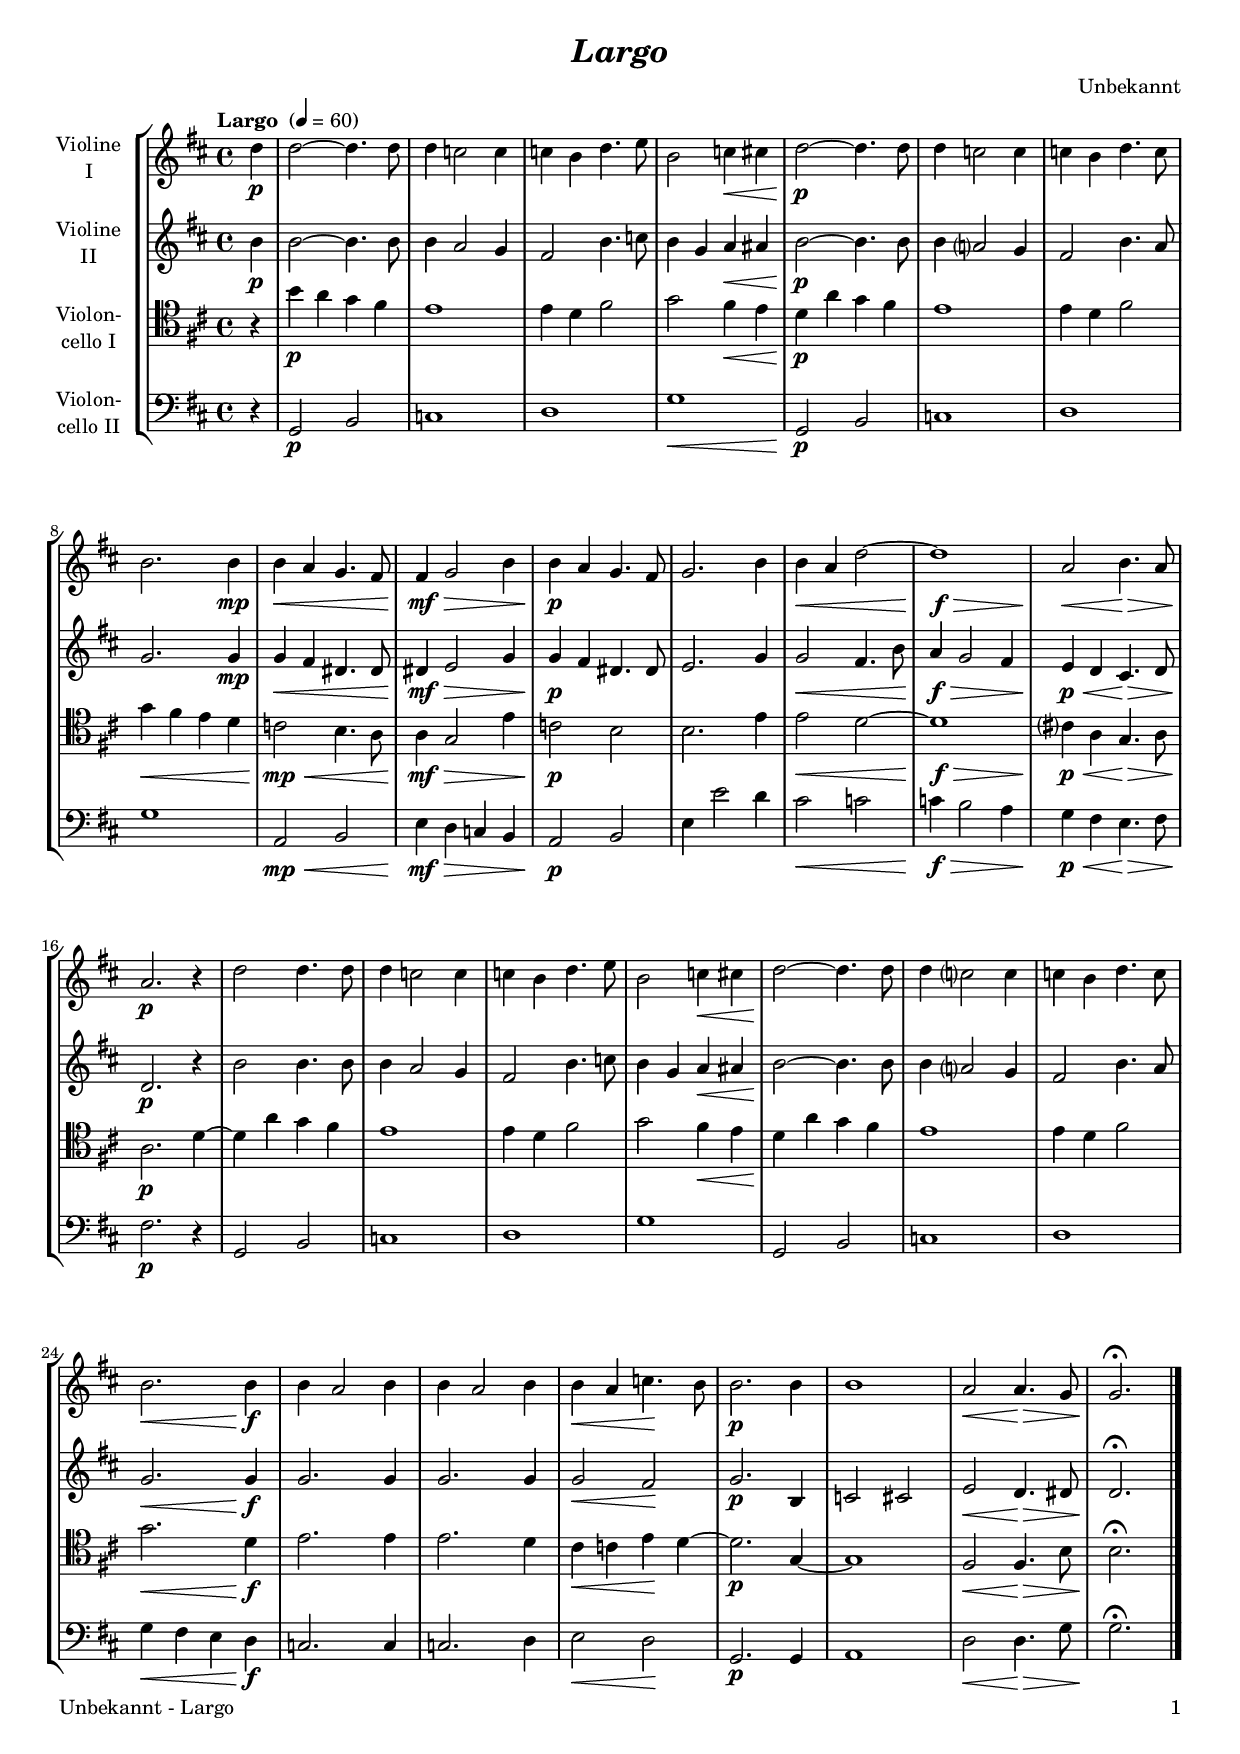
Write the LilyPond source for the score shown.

\version "2.24.1"
\include "deutsch.ly"

#(set-global-staff-size 17.5)

\header {
  title     = \markup \bold \italic "Largo"
  composer  = "Unbekannt"
%  arranger  = ""
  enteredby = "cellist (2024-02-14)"
%  piece     = ""
}

voiceconsts = {
  \key es \major
  \time 4/4
  \clef "treble"
%  \numericTimeSignature
  \compressEmptyMeasures
  % Set default beaming for all staves
%  \set Timing.beamExceptions = #'()
%  \set Timing.baseMoment     = #(ly:make-moment 1 4)
%  \set Timing.beatStructure  = #'(1 1 1 1)
  \tempo "Largo " 4=60
}

mist = "string ensemble 1"
mivl = "violin"
miba = "cello"
mipz = "pizzicato strings"

adag = \mark \markup \box \italic "Adagio"

va = \relative c'' {
  \voiceconsts

  \partial 4 es4\p
  es2~ es4. es8
  es4 des2 des4
  des c es4. f8
  c2 des4\< d

  es2~\!\p es4. es8
  es4 des2 des4
  des c es4. des8
  c2. c4\mp
  c\< b as4. g8

  g4\!\mf\> as2 c4
  c\!\p b as4. g8
  as2. c4
  c\< b es2~
  es1\f\>
  b2\!\< c4.\!\> b8

  b2.\!\p r4
  es2 es4. es8
  es4 des2 des4
  des c es4. f8
  c2 des4\< d
  es2~\! es4. es8

  es4 des?2 des4
  des c es4. des8
  c2.\< c4\!\f
  c b2 c4
  c b2 c4
  c\< b des4.\! c8

  c2.\p c4
  c1
  b2\< b4.\!\> as8
  as2.\!\fermata \bar "|."
}

vb = \relative c'' {
  \voiceconsts

  \partial 4 c4\p
  c2~ c4. c8
  c4 b2 as4
  g2 c4. des8
  c4 as b\< h

  c2~\!\p c4. c8
  c4 b?2 as4
  g2 c4. b8
  as2. as4\mp
  as\< g e4. e8

  e4\!\mf\> f2 as4
  as\!\p g e4. e8
  f2. as4
  as2\< g4. c8
  b4\!\f\> as2 g4
  f\!\p\< es d4.\!\> es8

  es2.\!\p r4
  c'2 c4. c8
  c4 b2 as4
  g2 c4. des8
  c4 as b\< h
  c2~\! c4. c8

  c4 b?2 as4
  g2 c4. b8
  as2.\< as4\!\f
  as2. as4
  as2. as4
  as2\< g\!

  as2.\p c,4
  des2 d
  f\< es4.\!\> e8
  es2.\!\fermata \bar "|."
}

vc = \relative c'' {
  \voiceconsts
  \clef "tenor"
  
  \partial 4 r4
  c\p b as g
  f1
  f4 es g2
  as g4\< f

  es\!\p b' as g
  f1
  f4 es g2
  as4\< g f es
  des2\!\mp\< c4. b8

  b4\!\mf\> as2 f'4
  des2\!\p c
  c2. f4
  f2\< es~
  es1\!\f\>
  d?4\!\p\< b as4.\!\> b8

  b2.\!\p es4~
  es b' as g
  f1
  f4 es g2
  as g4\< f
  es\! b' as g

  f1
  f4 es g2
  as2.\< es4\!\f
  f2. f4
  f2. es4
  d\< des f\!es~

  es2.\p as,4~
  as1
  g2\< g4.\!\> c8
  \partial 2. c2.\!\fermata \bar "|."
}

vd = \relative c {
  \voiceconsts
  \clef "bass"
  
  \partial 4 r4
  as2\p c
  des1
  es
  as\<

  as,2\!\p c
  des1
  es
  as
  b,2\mp\< c

  f4\!\mf\> es des c
  b2\!\p c
  f4 f'2 es4
  d2\< des
  des4\!\f\> c2 b4
  as\!\p\< g f4.\!\> g8

  g2.\!\p r4
  as,2 c
  des1
  es
  as
  as,2 c

  des1
  es
  as4\< g f es\!\f
  des2. des4
  des2. es4
  f2\< es\!

  as,2.\p as4
  b1
  es2\< es4.\!\> as8
  \partial 2. as2.\!\fermata \bar "|."
}


music = \new StaffGroup <<
      \new Staff {
	\set Staff.midiInstrument = \mivl
	\set Staff.instrumentName = \markup \center-column { "Violine" "I" }
	\transpose es d { \va }
      }

      \new Staff {
	\set Staff.midiInstrument = \mivl
	\set Staff.instrumentName = \markup \center-column { "Violine" "II" }
	\transpose es d { \vb }
      }

      \new Staff {
	\set Staff.midiInstrument = \miba
	\set Staff.instrumentName = \markup \center-column { "Violon-" "cello I" }
	\transpose es d { \vc }
      }

      \new Staff {
	\set Staff.midiInstrument = \miba
	\set Staff.instrumentName = \markup \center-column { "Violon-" "cello II" }
	\transpose es d { \vd }
      }
>>

\book {
   \paper {
    print-page-number = ##t
    print-first-page-number = ##t
    ragged-last-bottom = ##f
    oddHeaderMarkup = \markup \null
    evenHeaderMarkup = \markup \null
    oddFooterMarkup = \markup {
      \fill-line {
        \if \should-print-page-number
        "Unbekannt - Largo" \fromproperty #'page:page-number-string
      }
    }
    evenFooterMarkup = \oddFooterMarkup
  } \score {
    \music
    \layout {}
  }

  \score {
    \unfoldRepeats \music

    \midi {
      \context {
        \Score
      }
    }
  }
}